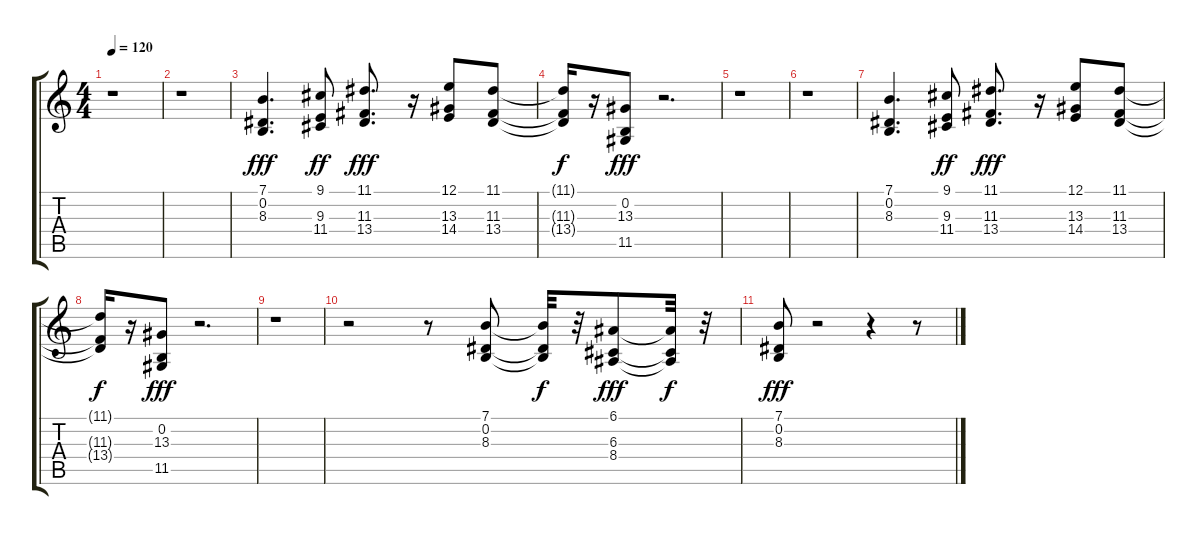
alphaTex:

\track "" {instrument choiraahs}
\staff {score tabs}
\tuning (E4 B3 G3 D3 A2 E2) {hide}
\ts (4 4)
\tempo 120
\clef g2
\ks c
r.1{dy fff} |
r.1 |
(7.1 0.2 8.3).4{d} (9.1 9.3 11.4).8{dy ff} (11.1 11.3 13.4).8{d dy fff} r.16 (12.1 13.3 14.4).8 (11.1 11.3 13.4).8 |
(11.1{t} 11.3{t} 13.4{t}).16{dy f} r.16 (0.2 13.3 11.5).8{dy fff} r.2{d} |
r.1 |
r.1 |
(7.1 0.2 8.3).4{d} (9.1 9.3 11.4).8{dy ff} (11.1 11.3 13.4).8{d dy fff} r.16 (12.1 13.3 14.4).8 (11.1 11.3 13.4).8 |
(11.1{t} 11.3{t} 13.4{t}).16{dy f} r.16 (0.2 13.3 11.5).8{dy fff} r.2{d} |
r.1 |
r.2 r.8 (7.1 0.2 8.3).8 (7.1{t} 0.2{t} 8.3{t}).32{dy f} r.32 (6.1 6.3 8.4).8{dy fff} (6.1{t} 6.3{t} 8.4{t}).32{dy f} r.32 |
(7.1 0.2 8.3).8{dy fff} r.2 r.4 r.8
